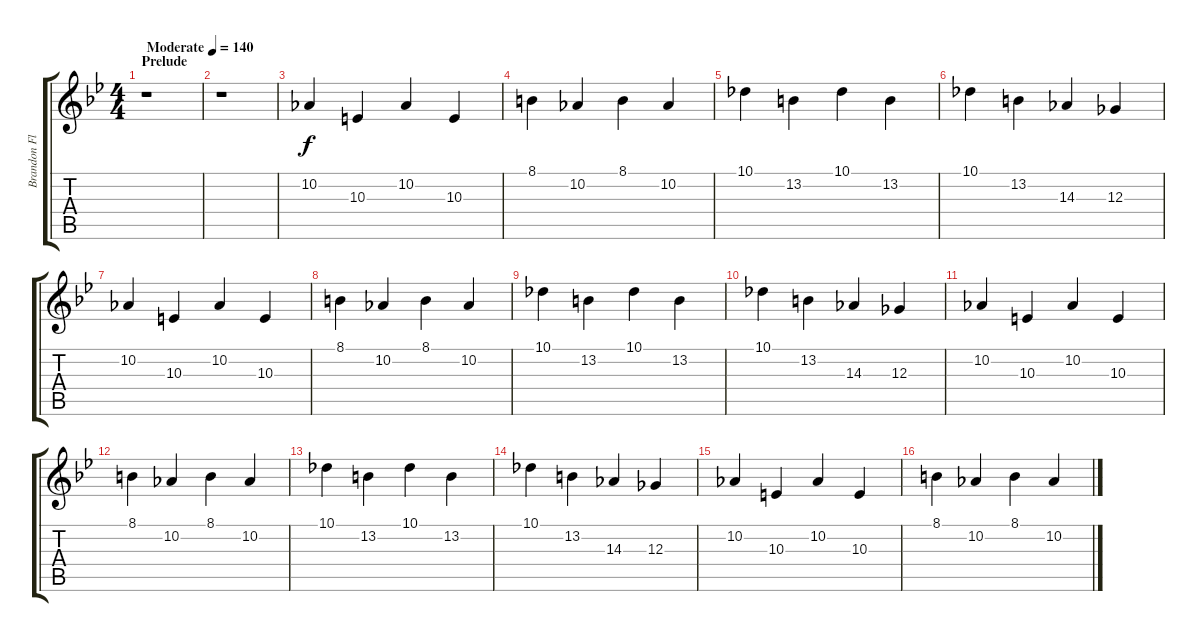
\track ("Brandon Flowers' keyboard" "Brandon Fl") {instrument stringensemble1}
\staff {score tabs}
\tuning (Eb4 Bb3 Gb3 Db3 Ab2 Db2) {hide}
\ts (4 4)
\section ("" "Prelude")
\tempo (140 "Moderate")
\clef g2
\ks bb
r.1{dy f instrument stringensemble1} |
r.1 |
10.2.4 10.3.4 10.2.4 10.3.4 |
8.1.4 10.2.4 8.1.4 10.2.4 |
10.1.4 13.2.4 10.1.4 13.2.4 |
10.1.4 13.2.4 14.3.4 12.3.4 |
10.2.4 10.3.4 10.2.4 10.3.4 |
8.1.4 10.2.4 8.1.4 10.2.4 |
10.1.4 13.2.4 10.1.4 13.2.4 |
10.1.4 13.2.4 14.3.4 12.3.4 |
10.2.4 10.3.4 10.2.4 10.3.4 |
8.1.4 10.2.4 8.1.4 10.2.4 |
10.1.4 13.2.4 10.1.4 13.2.4 |
10.1.4 13.2.4 14.3.4 12.3.4 |
10.2.4 10.3.4 10.2.4 10.3.4 |
8.1.4 10.2.4 8.1.4 10.2.4
